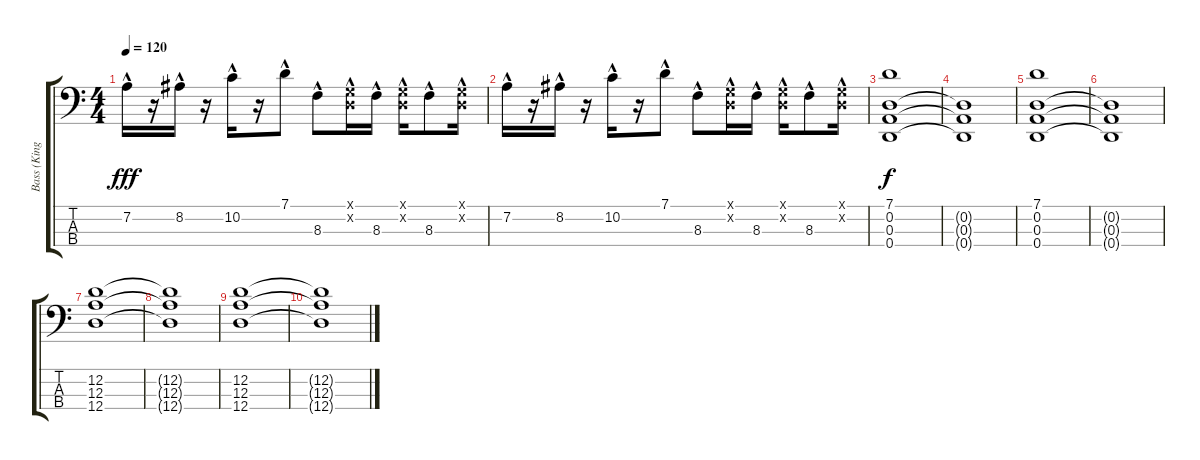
\track ("Bass (Kingsbury)" "Bass (King") {instrument electricbasspick}
\staff {score tabs}
\tuning (G2 D2 A1 D1) {hide}
\ts (4 4)
\tempo 120
\clef f4
\ks c
7.2{hac}.16{dy fff} r.16 8.2{hac}.16 r.16 10.2{hac}.16 r.16 7.1{hac}.8 8.3{hac}.8 (0.1{hac x} 0.2{hac x}).16 8.3{hac}.16 (0.1{hac x} 0.2{hac x}).16 8.3{hac}.8 (0.1{hac x} 0.2{hac x}).16 |
7.2{hac}.16 r.16 8.2{hac}.16 r.16 10.2{hac}.16 r.16 7.1{hac}.8 8.3{hac}.8 (0.1{hac x} 0.2{hac x}).16 8.3{hac}.16 (0.1{hac x} 0.2{hac x}).16 8.3{hac}.8 (0.1{hac x} 0.2{hac x}).16 |
(7.1 0.2 0.3 0.4).1{dy f} |
(0.2{t} 0.3{t} 0.4{t}).1 |
(7.1 0.2 0.3 0.4).1 |
(0.2{t} 0.3{t} 0.4{t}).1 |
(12.2 12.3 12.4).1 |
(12.2{t} 12.3{t} 12.4{t}).1 |
(12.2 12.3 12.4).1 |
(12.2{t} 12.3{t} 12.4{t}).1
